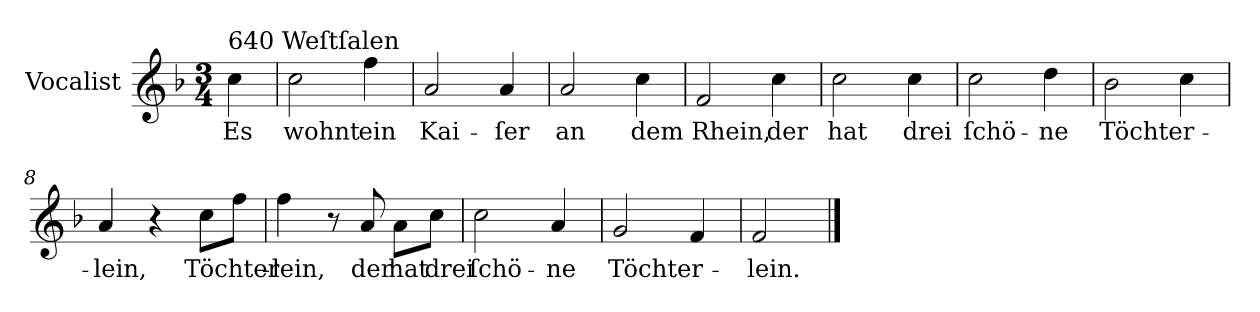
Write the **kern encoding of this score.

**kern	**text
*part1	*part1
*staff1	*staff1
*I"Vocalist	*
*k[b-]	*
*F:	*
*M3/4	*
=	=
!LO:TX:a:t=640 Weſtſalen	!
4cc	Es
=1	=1
2cc	wohnt
4ff	ein
=2	=2
2a	Kai-
4a	-ſer
=3	=3
2a	an
4cc	dem
=4	=4
2f	Rhein,
4cc	der
=5	=5
2cc	hat
4cc	drei
=6	=6
2cc	ſchö-
4dd	-ne
=7	=7
2b-	Töchter-
4cc	.
=8	=8
4a	-lein,
4r	.
8ccL	Töchter-
8ffJ	.
=9	=9
4ff	-lein,
8r	.
8a	der
8aL	hat
8ccJ	drei
=10	=10
2cc	ſchö-
4a	-ne
=11	=11
2g	Töchter-
4f	.
=12	=12
2f	-lein.
==	==
*-	*-
